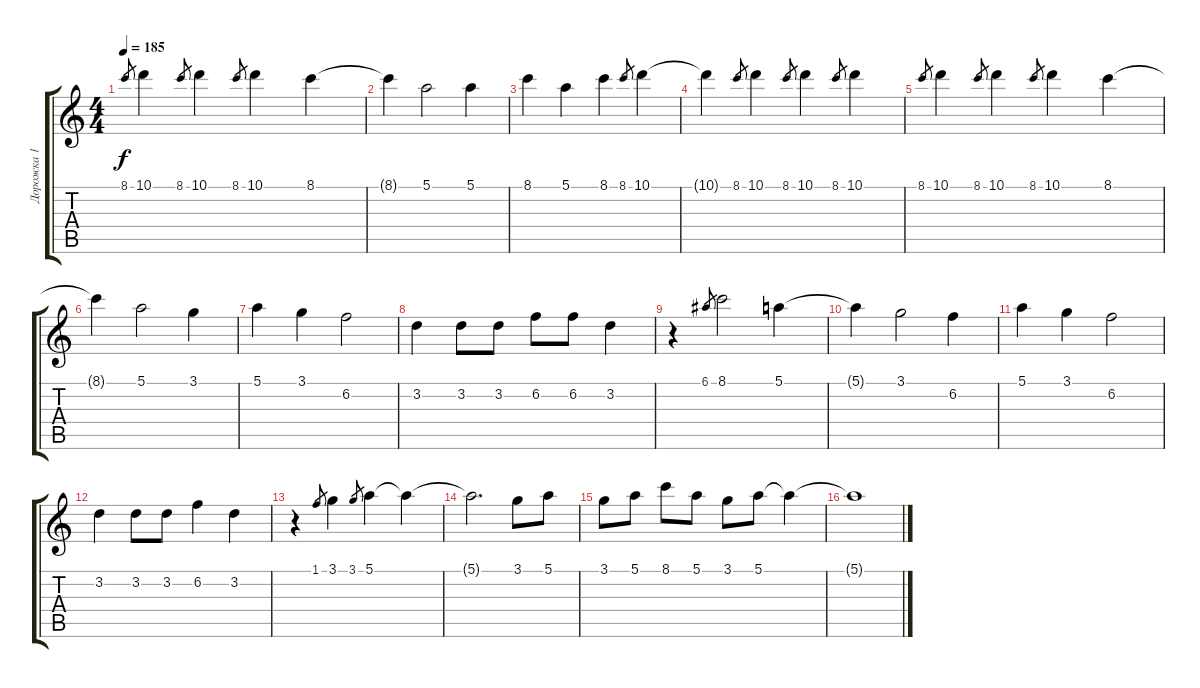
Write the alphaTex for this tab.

\track ("Дорожка 1" "Дорожка 1") {instrument distortionguitar}
\staff {score tabs}
\tuning (E4 B3 G3 D3 A2 E2) {hide}
\ts (4 4)
\tempo 185
\clef g2
\ks c
8.1.8{gr dy f} 10.1.4 8.1.8{gr} 10.1.4 8.1.8{gr} 10.1.4 8.1.4 |
8.1{t}.4 5.1.2 5.1.4 |
8.1.4 5.1.4 8.1.4 8.1.8{gr} 10.1.4 |
10.1{t}.4 8.1.8{gr} 10.1.4 8.1.8{gr} 10.1.4 8.1.8{gr} 10.1.4 |
8.1.8{gr} 10.1.4 8.1.8{gr} 10.1.4 8.1.8{gr} 10.1.4 8.1.4 |
8.1{t}.4 5.1.2 3.1.4 |
5.1.4 3.1.4 6.2.2 |
3.2.4 3.2.8 3.2.8 6.2.8 6.2.8 3.2.4 |
r.4 6.1.8{gr} 8.1.2 5.1.4 |
5.1{t}.4 3.1.2 6.2.4 |
5.1.4 3.1.4 6.2.2 |
3.2.4 3.2.8 3.2.8 6.2.4 3.2.4 |
r.4 1.1.8{gr} 3.1.4 3.1.8{gr} 5.1.4 5.1{t}.4 |
5.1{t}.2{d} 3.1.8 5.1.8 |
3.1.8 5.1.8 8.1.8 5.1.8 3.1.8 5.1.8 5.1{t}.4 |
5.1{t}.1
